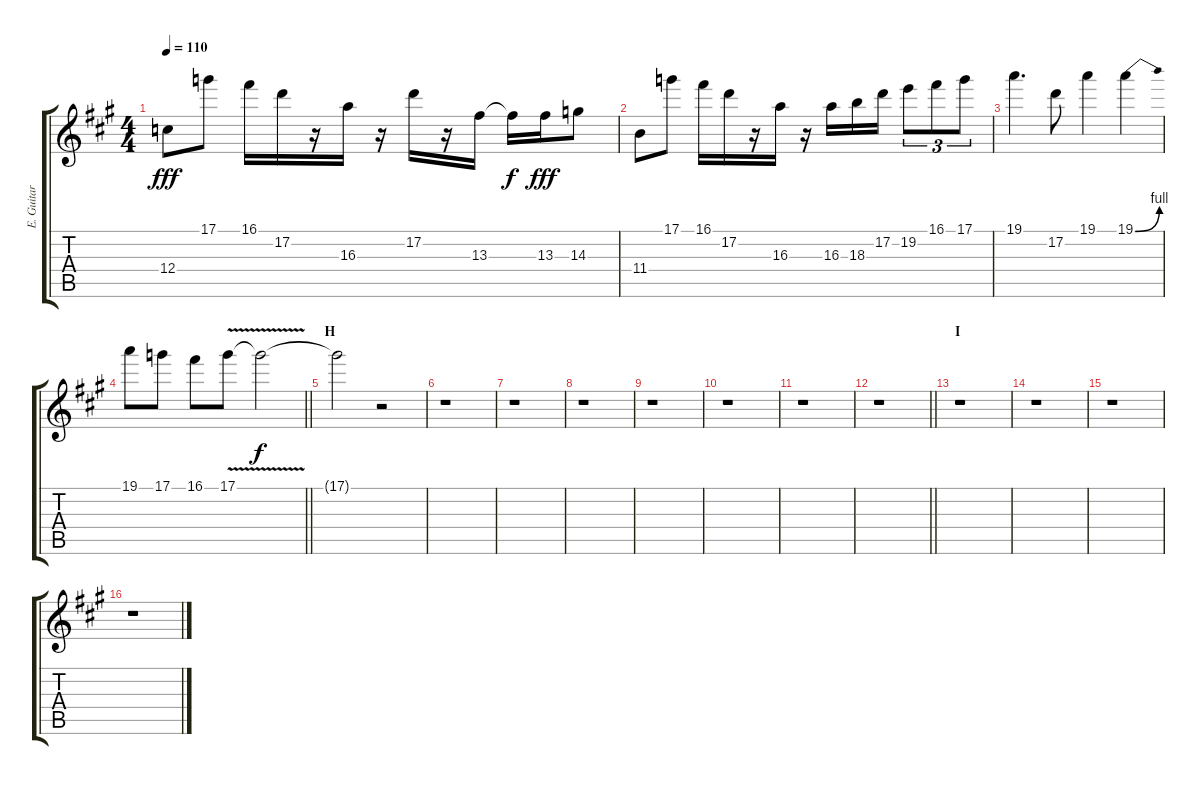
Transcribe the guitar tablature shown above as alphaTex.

\track ("E. Guitar I" "E. Guitar ") {instrument overdrivenguitar}
\staff {score tabs}
\tuning (D4 A3 F3 C3 G2 D2) {hide}
\ts (4 4)
\tempo 110
\clef g2
\ks a
12.4.8{dy fff} 17.1.8 16.1.16 17.2.16 r.16 16.3.16 r.16 17.2.16 r.16 13.3.16 13.3{t}.16{dy f} 13.3.16{dy fff} 14.3.8 |
11.4.8 17.1.8 16.1.16 17.2.16 r.16 16.3.16 r.16 16.3.16 18.3.16 17.2.16 19.2.8{tu (3 2)} 16.1.8{tu (3 2)} 17.1.8{tu (3 2)} |
19.1.4{d} 17.2.8 19.1.4 19.1{be (bend 0 0 60 4)}.4 |
\barLineRight lightlight
19.1.8 17.1.8 16.1.8 17.1{v}.8 17.1{t}.2{dy f} |
\section ("" "H")
17.1{t}.2 r.2 |
r.1 |
r.1 |
r.1 |
r.1 |
r.1 |
r.1 |
\barLineRight lightlight
r.1 |
\section ("" "I")
r.1 |
r.1 |
r.1 |
r.1
